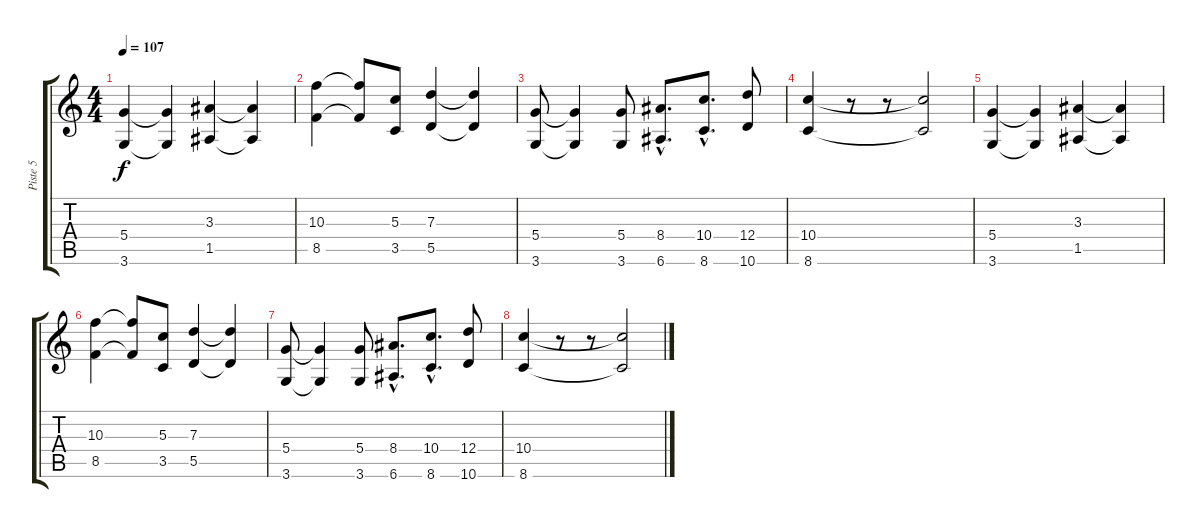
\track ("Piste 5" "Piste 5") {instrument electricbassfinger}
\staff {score tabs}
\tuning (E4 B3 G3 D3 A2 E2) {hide}
\ts (4 4)
\tempo 107
\clef g2
\ks c
(5.4 3.6).4{dy f} (5.4{t} 3.6{t}).4 (3.3 1.5).4 (3.3{t} 1.5{t}).4 |
(10.3 8.5).4 (10.3{t} 8.5{t}).8 (5.3 3.5).8 (7.3 5.5).4 (7.3{t} 5.5{t}).4 |
(5.4 3.6).8 (5.4{t} 3.6{t}).4 (5.4 3.6).8 (8.4{hac} 6.6{hac}).8{d} (10.4{hac} 8.6{hac}).8{d} (12.4 10.6).8 |
(10.4 8.6).4 r.8 r.8 (10.4{t} 8.6{t}).2 |
(5.4 3.6).4 (5.4{t} 3.6{t}).4 (3.3 1.5).4 (3.3{t} 1.5{t}).4 |
(10.3 8.5).4 (10.3{t} 8.5{t}).8 (5.3 3.5).8 (7.3 5.5).4 (7.3{t} 5.5{t}).4 |
(5.4 3.6).8 (5.4{t} 3.6{t}).4 (5.4 3.6).8 (8.4{hac} 6.6{hac}).8{d} (10.4{hac} 8.6{hac}).8{d} (12.4 10.6).8 |
(10.4 8.6).4 r.8 r.8 (10.4{t} 8.6{t}).2
